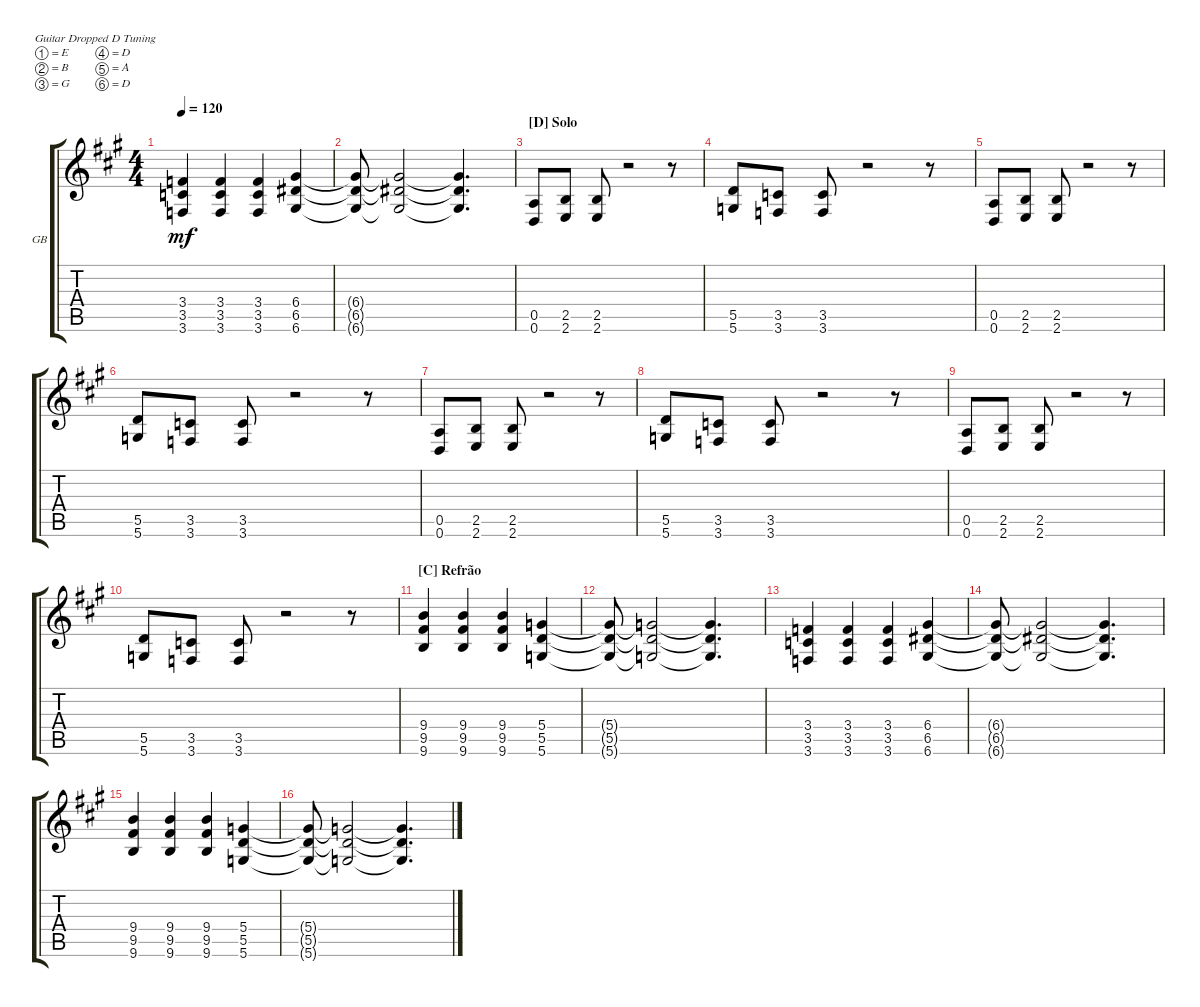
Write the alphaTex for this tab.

\defaultSystemsLayout 4
\bracketExtendMode groupsimilarinstruments
\firstSystemTrackNameOrientation horizontal
\otherSystemsTrackNameOrientation horizontal
\track ("Guitarra Base" "GB") {multiBarRest instrument acousticguitarsteel}
\staff {score tabs}
\tuning (E4 B3 G3 D3 A2 D2)
\ts (4 4)
\tempo 120
\clef g2
\ks a
(3.6 3.5 3.4).4{dy mf} (3.4 3.5 3.6).4 (3.6 3.5 3.4).4 (6.5 6.4 6.6).4 |
(6.6{t} 6.5{t} 6.4{t}).8 (6.5{t} 6.4{t} 6.6{t}).2 (6.5{t} 6.4{t} 6.6{t}).4{d} |
\section ("D" "Solo")
(0.6 0.5).8 (2.5 2.6).8 (2.6 2.5).8 r.2 r.8 |
(5.6 5.5).8 (3.5 3.6).8 (3.6 3.5).8 r.2 r.8 |
(0.6 0.5).8 (2.5 2.6).8 (2.6 2.5).8 r.2 r.8 |
(5.6 5.5).8 (3.5 3.6).8 (3.6 3.5).8 r.2 r.8 |
(0.6 0.5).8 (2.5 2.6).8 (2.6 2.5).8 r.2 r.8 |
(5.6 5.5).8 (3.5 3.6).8 (3.6 3.5).8 r.2 r.8 |
(0.6 0.5).8 (2.5 2.6).8 (2.6 2.5).8 r.2 r.8 |
(5.6 5.5).8 (3.5 3.6).8 (3.6 3.5).8 r.2 r.8 |
\section ("C" "Refrão")
(9.6 9.5 9.4).4 (9.4 9.5 9.6).4 (9.6 9.5 9.4).4 (5.5 5.4 5.6).4 |
(5.6{t} 5.5{t} 5.4{t}).8 (5.5{t} 5.4{t} 5.6{t}).2 (5.5{t} 5.4{t} 5.6{t}).4{d} |
(3.6 3.5 3.4).4 (3.4 3.5 3.6).4 (3.6 3.5 3.4).4 (6.5 6.4 6.6).4 |
(6.6{t} 6.5{t} 6.4{t}).8 (6.5{t} 6.4{t} 6.6{t}).2 (6.5{t} 6.4{t} 6.6{t}).4{d} |
(9.6 9.5 9.4).4 (9.4 9.5 9.6).4 (9.6 9.5 9.4).4 (5.5 5.4 5.6).4 |
(5.6{t} 5.5{t} 5.4{t}).8 (5.5{t} 5.4{t} 5.6{t}).2 (5.5{t} 5.4{t} 5.6{t}).4{d}
